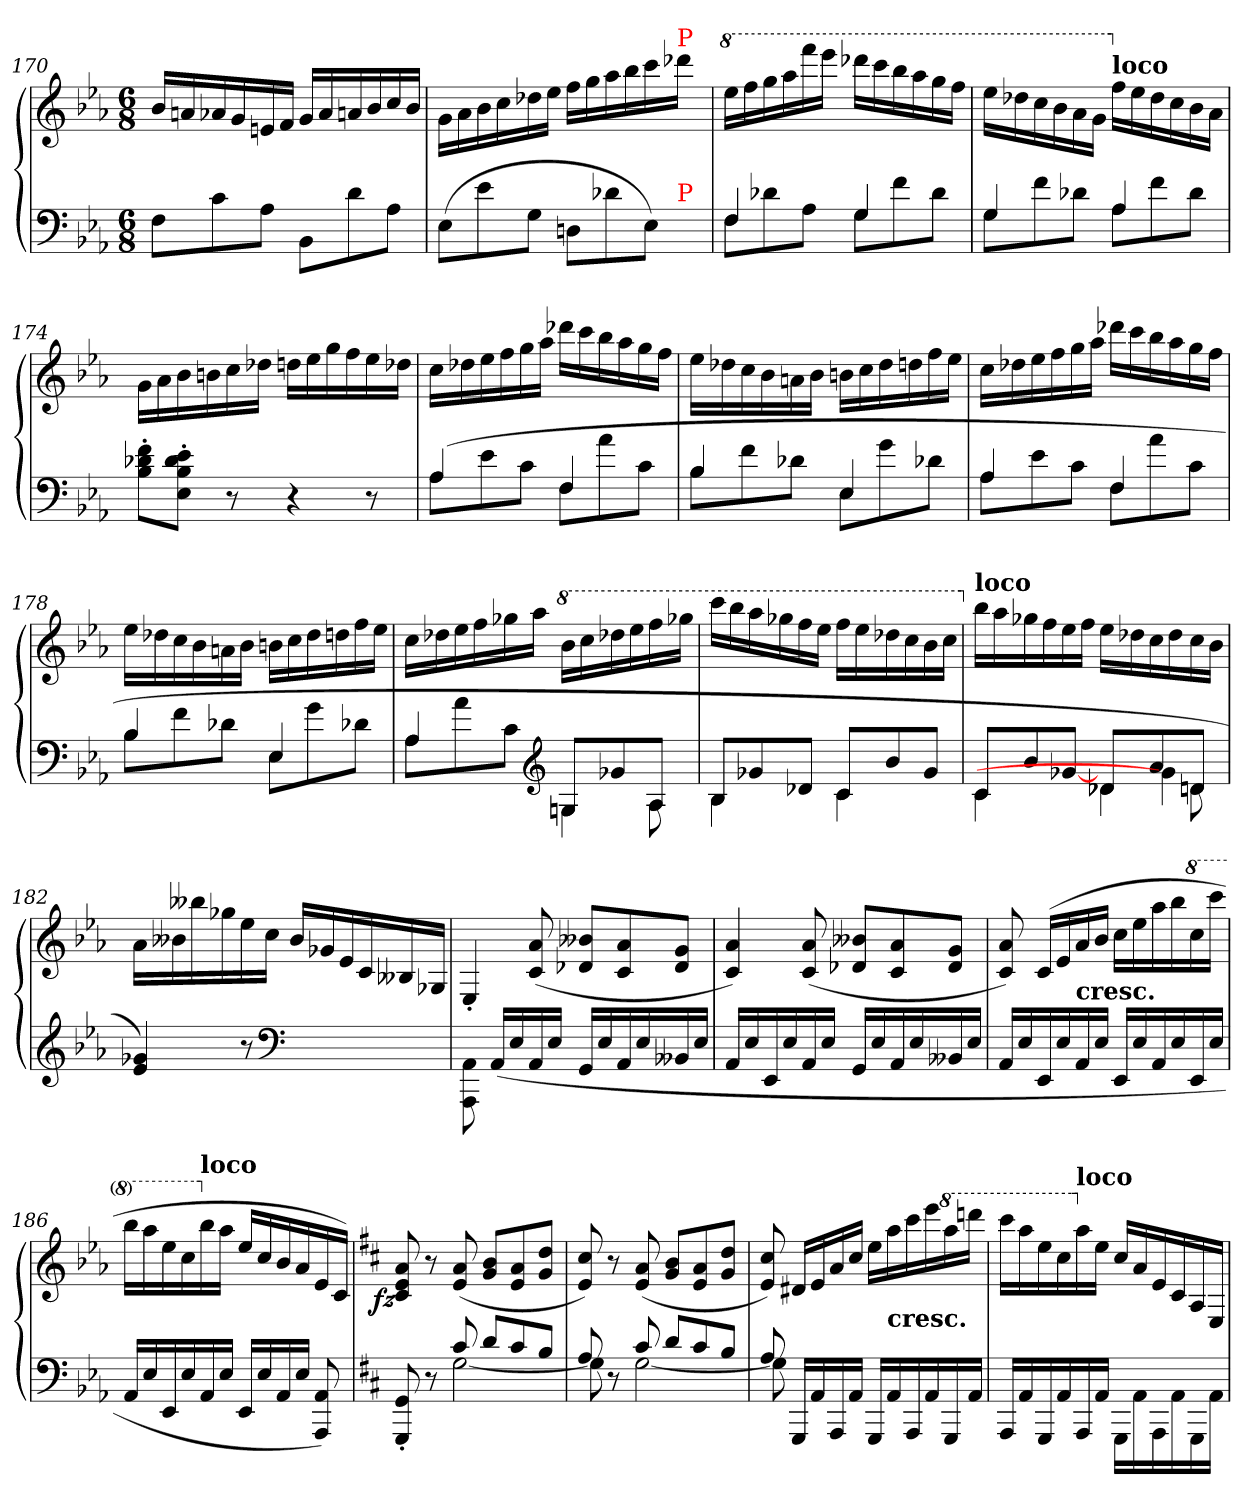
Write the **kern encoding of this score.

**kern	**kern	**dynam
*part1	*part1	*part1
*staff2	*staff1	*staff1/2
*clefF4	*clefG2	*
*k[b-e-a-]	*k[b-e-a-]	*
*M6/8	*M6/8	*
=170	=170	=170
8FL	16b-LL	.
.	16an	.
8c	16a-X	.
.	16g	.
8A-J	16en	.
.	16fJJ	.
8BB-L	16gLL	.
.	16a-	.
8d	16an	.
.	16b-	.
8A-J	16cc	.
.	16b-JJ	.
=171	=171	=171
*^	*	*
(>8E-L	2ryy	16gLL	.
.	.	16a-	.
8e-	.	16b-	.
.	.	16cc	.
8GJ	.	16dd-X	.
.	.	16ee-JJ	.
8DnL	.	16ffLL	.
.	.	16gg	.
8d-X	8.ryy	16aa-	.
.	.	16bb-	.
8E-J)	.	16ccc	.
!	!	!LO:TX:a:color=red:t=P	!
!	!LO:TX:a:color=red:t=P	!	!
.	8ryy	16ddd-XJJ	.
16ryy	.	16ryy	.
=172	=172	=172	=172
*	*	*8va	*
4F	8FL	16eee-LL	.
.	.	16fff	.
.	8d-X	16ggg	.
.	.	16aaa-	.
8ryy	8A-J	16ffff	.
.	.	16eeee-JJ	.
4G	8GL	16dddd-XLL	.
.	.	16cccc	.
.	8f	16bbb-	.
.	.	16aaa-	.
8ryy	8d-J	16ggg	.
.	.	16fffJJ	.
=173	=173	=173	=173
4G	8GL	16eee-LL	.
.	.	16ddd-X	.
.	8f	16ccc	.
.	.	16bb-	.
8ryy	8d-XJ	16aa-	.
.	.	16ggJJ	.
*	*	*X8va	*
!	!	!LO:TX:a:B:t=loco	!
4A-	8A-L	16ffLL	.
.	.	16ee-	.
.	8f	16dd-	.
.	.	16cc	.
8ryy	8d-J	16b-	.
.	.	16a-JJ	.
*v	*v	*	*
=174	=174	=174
8f'> 8d-X'> 8B-'>L	16gLL	.
.	16a-	.
8e-'> 8d-'> 8B-'> 8E-'>J	16b-	.
.	16bn	.
8r	16cc	.
.	16dd-XJJ	.
4r	16ddnLL	.
.	16ee-	.
.	16gg	.
.	16ff	.
8r	16ee-	.
.	16dd-XJJ	.
=175	=175	=175
*^	*	*
(>4A-	8A-L	16ccLL	.
.	.	16dd-X	.
.	8e-	16ee-	.
.	.	16ff	.
8ryy	8cJ	16gg	.
.	.	16aa-JJ	.
4F	8FL	16ddd-XLL	.
.	.	16ccc	.
.	8a-	16bb-	.
.	.	16aa-	.
8ryy	8cJ	16gg	.
.	.	16ffJJ	.
=176	=176	=176	=176
4B-	8B-L	16ee-LL	.
.	.	16dd-X	.
.	8f	16cc	.
.	.	16b-	.
8ryy	8d-XJ	16an	.
.	.	16b-JJ	.
4E-	8E-L	16bnLL	.
.	.	16cc	.
.	8g	16dd-	.
.	.	16ddn	.
8ryy	8d-XJ	16ff	.
.	.	16ee-JJ	.
!!LO:LB:g=z
=177	=177	=177	=177
4A-	8A-L	16ccLL	.
.	.	16dd-X	.
.	8e-	16ee-	.
.	.	16ff	.
8ryy	8cJ	16gg	.
.	.	16aa-JJ	.
4F	8FL	16ddd-XLL	.
.	.	16ccc	.
.	8a-	16bb-	.
.	.	16aa-	.
8ryy	8cJ	16gg	.
.	.	16ffJJ	.
=178	=178	=178	=178
4B-	8B-L	16ee-LL	.
.	.	16dd-X	.
.	8f	16cc	.
.	.	16b-	.
8ryy	8d-XJ	16an	.
.	.	16b-JJ	.
4E-	8E-L	16bnLL	.
.	.	16cc	.
.	8g	16dd-	.
.	.	16ddn	.
8ryy	8d-XJ	16ff	.
.	.	16ee-JJ	.
=179	=179	=179	=179
4A-	8A-L	16ccLL	.
.	.	16dd-X	.
.	8a-	16ee-	.
.	.	16ff	.
8ryy	8cJ	16gg-X	.
.	.	16aa-JJ	.
*clefG2	*	*	*
*	*	*8va	*
8GnL	4Gn	16bb-LL	.
.	.	16ccc	.
8g-X	.	16ddd-X	.
.	.	16eee-	.
8A-J	8A-	16fff	.
.	.	16ggg-XJJ	.
=180	=180	=180	=180
8B-L	4B-	16ccccLL	.
.	.	16bbb-	.
8g-X	.	16aaa-	.
.	.	16ggg-X	.
8d-XJ	8ryy	16fff	.
.	.	16eee-JJ	.
8cL	4c	16fffLL	.
.	.	16eee-	.
8b-	.	16ddd-X	.
.	.	16ccc	.
8g-J	8ryy	16bb-	.
.	.	16cccJJ	.
=181	=181	=181	=181
*	*^	*	*
*	*	*	*X8va	*
!	!	!	!LO:TX:a:B:t=loco	!
8cL	4c	2ryy	16bb-LL	.
.	.	.	16aa-	.
8b-	.	.	16gg-X	.
.	.	.	16ff	.
[8g-XJ	8ryy	.	16ee-	.
.	.	.	16ffJJ	.
8d-XL	4d-X	.	16ee-LL	.
.	.	.	16dd-X	.
8a-	.	4g-\]	16cc	.
.	.	.	16dd-	.
8dnJ	8dn	.	16cc	.
.	.	.	16b-JJ	.
*v	*v	*v	*	*
=182	=182	=182
4g-X 4e-)	16a-LL	.
.	16b--X	.
.	16bb--X	.
.	16gg-X	.
8r	16ee-	.
.	16ccJJ	.
*clefF4	*	*
4ryy	16b--LL	.
.	16g-X	.
.	16e-	.
.	16c	.
8ryy	16B--X/	.
.	16G-XJJ	.
=183	=183	=183
8AA-\ 8AAA-\	4E-'>/	.
(<16AA-/LL	.	.
16E-/	.	.
16AA-/	(>8a- 8c	.
16E-/JJ	.	.
16GGLL	8b--X 8d-XL	.
16E-	.	.
16AA-	8a- 8c	.
16E-	.	.
16BB--X	8g 8d-J	.
16E-JJ	.	.
=184	=184	=184
16AA-LL	4a- 4c)	.
16E-	.	.
16EE-	.	.
16E-	.	.
16AA-	(>8a- 8c	.
16E-JJ	.	.
16GGLL	8b--X 8d-XL	.
16E-	.	.
16AA-	8a- 8c	.
16E-	.	.
16BB--X	8g 8d-J	.
16E-JJ	.	.
=185	=185	=185
16AA-LL	8a- 8c)	.
16E-	.	.
16EE-	(>16cLL	.
16E-	16e-	.
!	!LO:TX:c:B:t=cresc.	!
16AA-	16a-	.
16E-JJ	16b-JJ	.
16EE-LL	16ccLL	.
16E-	16ee-	.
16AA-	16aa-	.
16E-	16bb-	.
*	*8va	*
16EE-	16ccc	.
16E-JJ	16ccccJJ	.
=186	=186	=186
16AA-LL	16bbb-LL	.
16E-	16aaa-	.
16EE-	16eee-	.
16E-	16ccc	.
*	*X8va	*
!	!LO:TX:a:B:t=loco	!
16AA-	16bb-	.
16E-JJ	16aa-JJ	.
16EE-LL	16ee-LL	.
16E-	16cc	.
16AA-	16b-	.
16E-JJ	16a-	.
8AA- 8AAA-)	16e-	.
.	16cJJ)	.
=187	=187	=187
*k[f#c#]	*k[f#c#]	*
*^	*	*
!	!	!	!LO:DY:rj
8GG'< 8GGG'<	4ryy	8a 8e 8c#	fz
8r	.	8r	.
8c#	[2G	(<8a 8e	.
8dL	.	8b 8gL	.
8c#	.	8a 8e	.
8BJ	.	8dd 8gJ	.
=188	=188	=188	=188
8A	8G]	8cc# 8e)	.
8ryy	8r	8r	.
8c#	[2G	(<8a 8e	.
8dL	.	8b 8gL	.
8c#	.	8a 8e	.
8BJ	.	8dd 8gJ	.
=189	=189	=189	=189
8A	8G]	8cc# 8e)	.
16GGGLL	4ryy	16d#XLL	.
16AA	.	16e	.
16AAA	.	16a	.
16AAJJ	.	16cc#JJ	.
16GGGLL	4.ryy	16eeLL	.
!	!	!LO:TX:c:B:t=cresc.	!
16AA	.	16aa	.
16AAA	.	16ccc#	.
16AA	.	16eee	.
*	*	*8va	*
16GGG	.	16aaa	.
16AAJJ	.	16ddddnJJ	.
*v	*v	*	*
=190	=190	=190
16AAALL	16cccc#LL	.
16AA	16aaa	.
16GGG	16eee	.
16AA	16ccc#	.
*	*X8va	*
!	!LO:TX:a:B:t=loco	!
16AAA	16aa	.
16AAJJ	16eeJJ	.
16GGG\LL	16cc#LL	.
16AA	16a	.
16AAA	16e	.
16AA	16c#	.
16GGG\	16A/	.
16AA\JJ	16E/JJ	.
=	=	=
*-	*-	*-
